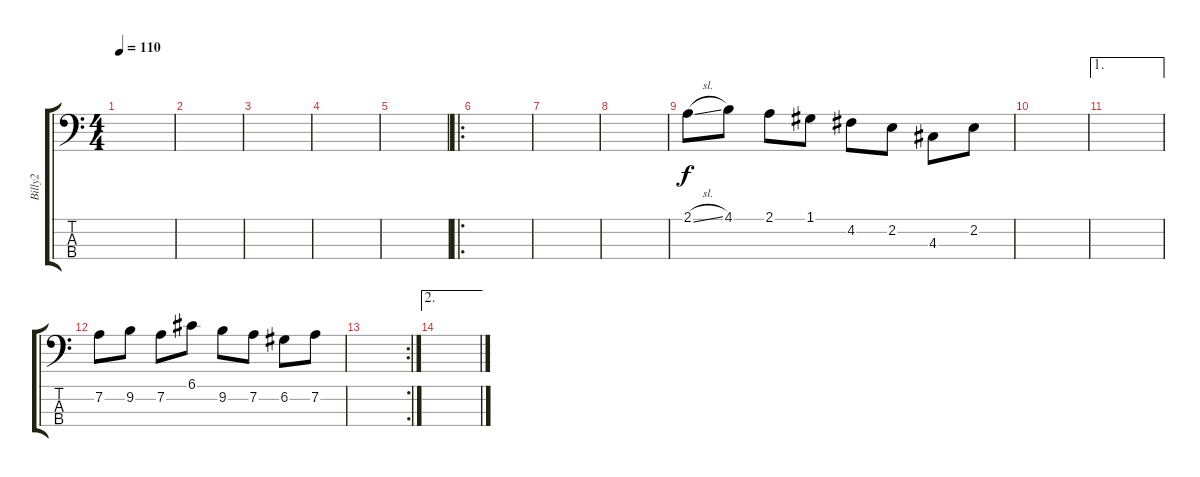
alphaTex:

\track ("Billy2" "Billy2") {instrument electricbassfinger}
\staff {score tabs}
\tuning (G2 D2 A1 E1) {hide}
\ts (4 4)
\tempo 110
\clef f4
\ks c
|
|
|
|
|
\ro
|
|
|
2.1{sl}.8 4.1.8 2.1.8 1.1.8 4.2.8 2.2.8 4.3.8 2.2.8 |
|
\ae 1
|
7.2.8 9.2.8 7.2.8 6.1.8 9.2.8 7.2.8 6.2.8 7.2.8 |
\rc 2
|
\ae 2
